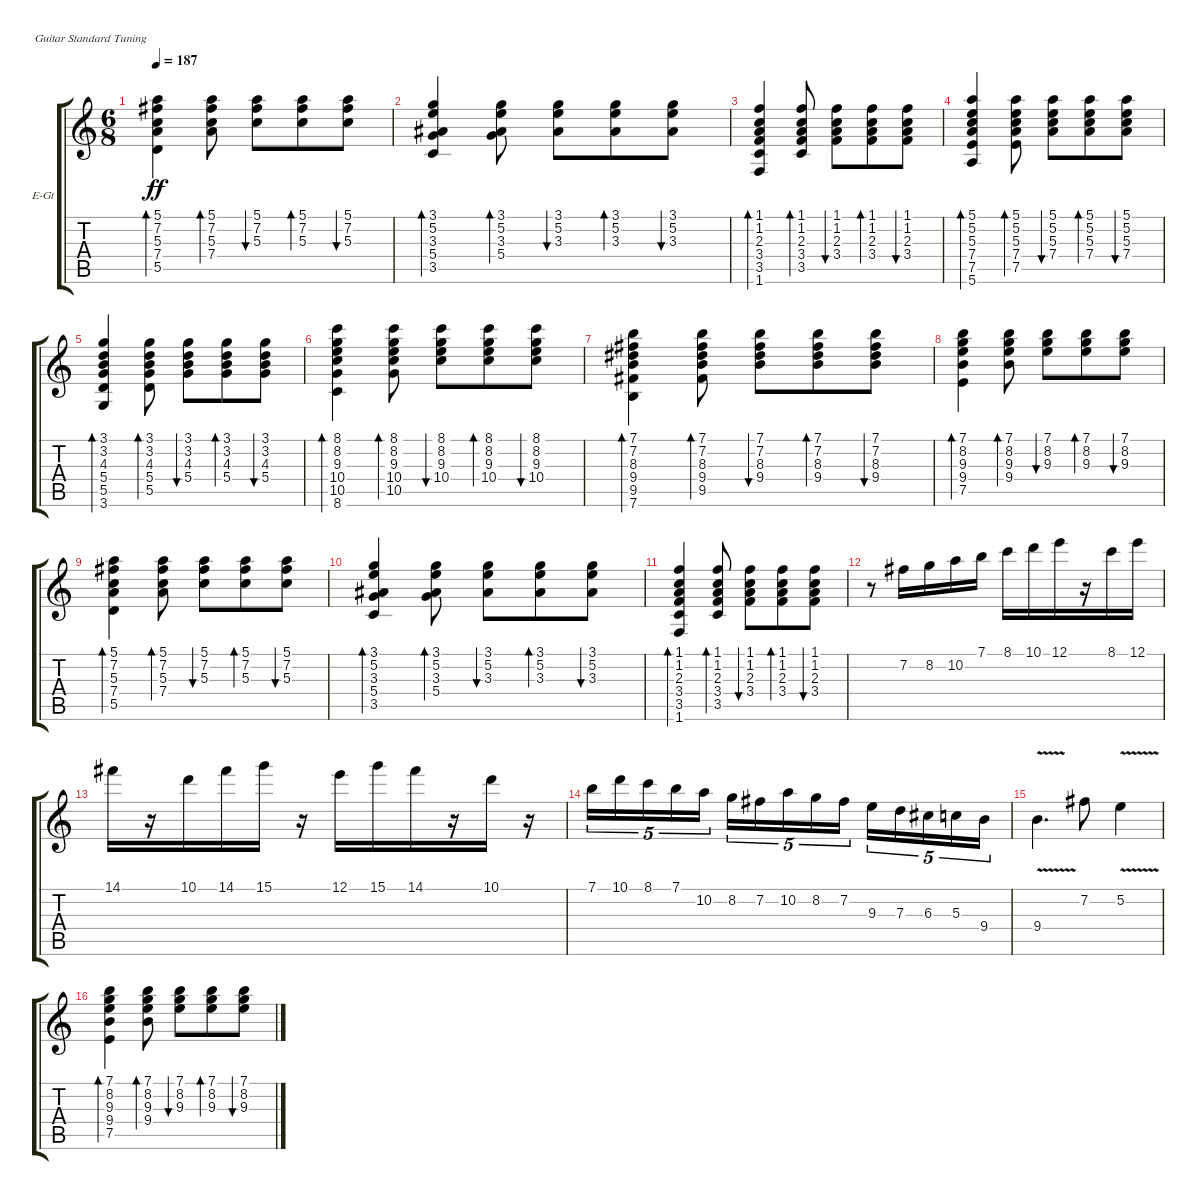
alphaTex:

\bracketExtendMode groupsimilarinstruments
\firstSystemTrackNameOrientation horizontal
\otherSystemsTrackNameOrientation horizontal
\track ("Al" "E-Gt") {instrument electricguitarclean}
\staff {score tabs}
\tuning (E4 B3 G3 D3 A2 E2)
\ts (6 8)
\tempo 187
\clef g2
\ks c
(5.5 7.4 5.3 7.2 5.1).4{bd 135 dy ff} (7.4 5.3 7.2 5.1).8{bd 62} (5.3 7.2 5.1).8{bu 61} (5.3 7.2 5.1).8{bd 60} (5.3 7.2 5.1).8{bu 59} |
(3.5 5.4 3.3 5.2 3.1).4{bd 124} (5.4 3.3 5.2 3.1).8{bd 60} (3.3 5.2 3.1).8{bu 59} (3.3 5.2 3.1).8{bd 58} (3.3 5.2 3.1).8{bu 58} |
(1.6 3.5 3.4 2.3 1.2 1.1).4{bd 133} (3.5 3.4 2.3 1.2 1.1).8{bd 58} (3.4 2.3 1.2 1.1).8{bu 58} (3.4 2.3 1.2 1.1).8{bd 58} (3.4 2.3 1.2 1.1).8{bu 58} |
(5.6 7.5 7.4 5.3 5.2 5.1).4{bd 121} (7.5 7.4 5.3 5.2 5.1).8{bd 53} (7.4 5.3 5.2 5.1).8{bu 52} (7.4 5.3 5.2 5.1).8{bd 51} (7.4 5.3 5.2 5.1).8{bu 51} |
(3.6 5.5 5.4 4.3 3.2 3.1).4{bd 118} (5.5 5.4 4.3 3.2 3.1).8{bd 51} (5.4 4.3 3.2 3.1).8{bu 51} (5.4 4.3 3.2 3.1).8{bd 51} (5.4 4.3 3.2 3.1).8{bu 51} |
(8.6 10.5 10.4 9.3 8.2 8.1).4{bd 107} (10.5 10.4 9.3 8.2 8.1).8{bd 51} (10.4 9.3 8.2 8.1).8{bu 51} (10.4 9.3 8.2 8.1).8{bd 51} (10.4 9.3 8.2 8.1).8{bu 51} |
(7.6 9.5 9.4 8.3 7.2 7.1).4{bd 124} (9.5 9.4 8.3 7.2 7.1).8{bd 53} (9.4 8.3 7.2 7.1).8{bu 52} (9.4 8.3 7.2 7.1).8{bd 51} (9.4 8.3 7.2 7.1).8{bu 51} |
(7.5 9.4 9.3 8.2 7.1).4{bd 99} (9.4 9.3 8.2 7.1).8{bd 69} (9.3 8.2 7.1).8{bu 68} (9.3 8.2 7.1).8{bd 67} (9.3 8.2 7.1).8{bu 66} |
(5.5 7.4 5.3 7.2 5.1).4{bd 135} (7.4 5.3 7.2 5.1).8{bd 62} (5.3 7.2 5.1).8{bu 61} (5.3 7.2 5.1).8{bd 60} (5.3 7.2 5.1).8{bu 59} |
(3.5 5.4 3.3 5.2 3.1).4{bd 124} (5.4 3.3 5.2 3.1).8{bd 60} (3.3 5.2 3.1).8{bu 59} (3.3 5.2 3.1).8{bd 58} (3.3 5.2 3.1).8{bu 58} |
(1.6 3.5 3.4 2.3 1.2 1.1).4{bd 133} (3.5 3.4 2.3 1.2 1.1).8{bd 58} (3.4 2.3 1.2 1.1).8{bu 58} (3.4 2.3 1.2 1.1).8{bd 58} (3.4 2.3 1.2 1.1).8{bu 58} |
r.8 7.2.16 8.2.16 10.2.16 7.1.16 8.1.16 10.1.16 12.1.16 r.16 8.1.16 12.1.16 |
14.1.16 r.16 10.1.16 14.1.16 15.1.16 r.16 12.1.16 15.1.16 14.1.16 r.16 10.1.16 r.16 |
7.1.16{tu (5 4)} 10.1.16{tu (5 4)} 8.1.16{tu (5 4)} 7.1.16{tu (5 4)} 10.2.16{tu (5 4)} 8.2.16{tu (5 4)} 7.2.16{tu (5 4)} 10.2.16{tu (5 4)} 8.2.16{tu (5 4)} 7.2.16{tu (5 4)} 9.3.16{tu (5 4)} 7.3.16{tu (5 4)} 6.3.16{tu (5 4)} 5.3.16{tu (5 4)} 9.4.16{tu (5 4)} |
9.4{v}.4{d} 7.2.8 5.2{v}.4 |
(7.5 9.4 9.3 8.2 7.1).4{bd 99} (9.4 9.3 8.2 7.1).8{bd 69} (9.3 8.2 7.1).8{bu 68} (9.3 8.2 7.1).8{bd 67} (9.3 8.2 7.1).8{bu 66}
